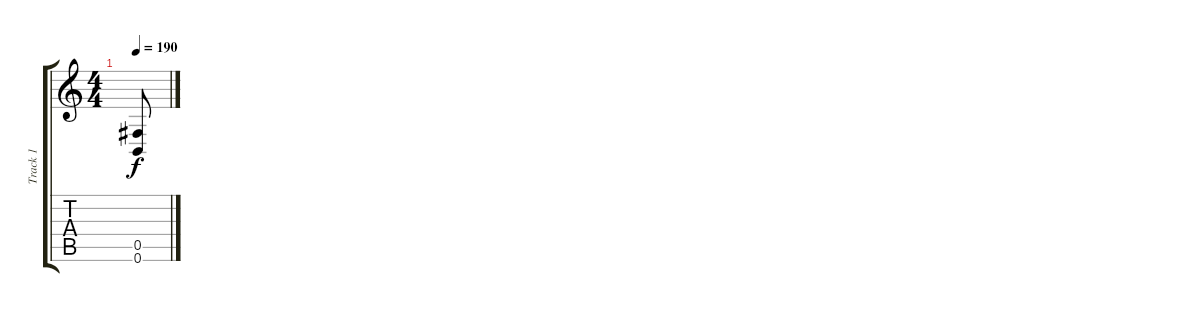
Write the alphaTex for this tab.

\track ("Track 1" "Track 1") {instrument distortionguitar}
\staff {score tabs}
\tuning (Db4 Ab3 E3 B2 Gb2 B1) {hide}
\ts (4 4)
\tempo 190
\clef g2
\ks c
(0.5 0.6).8{dy f}
